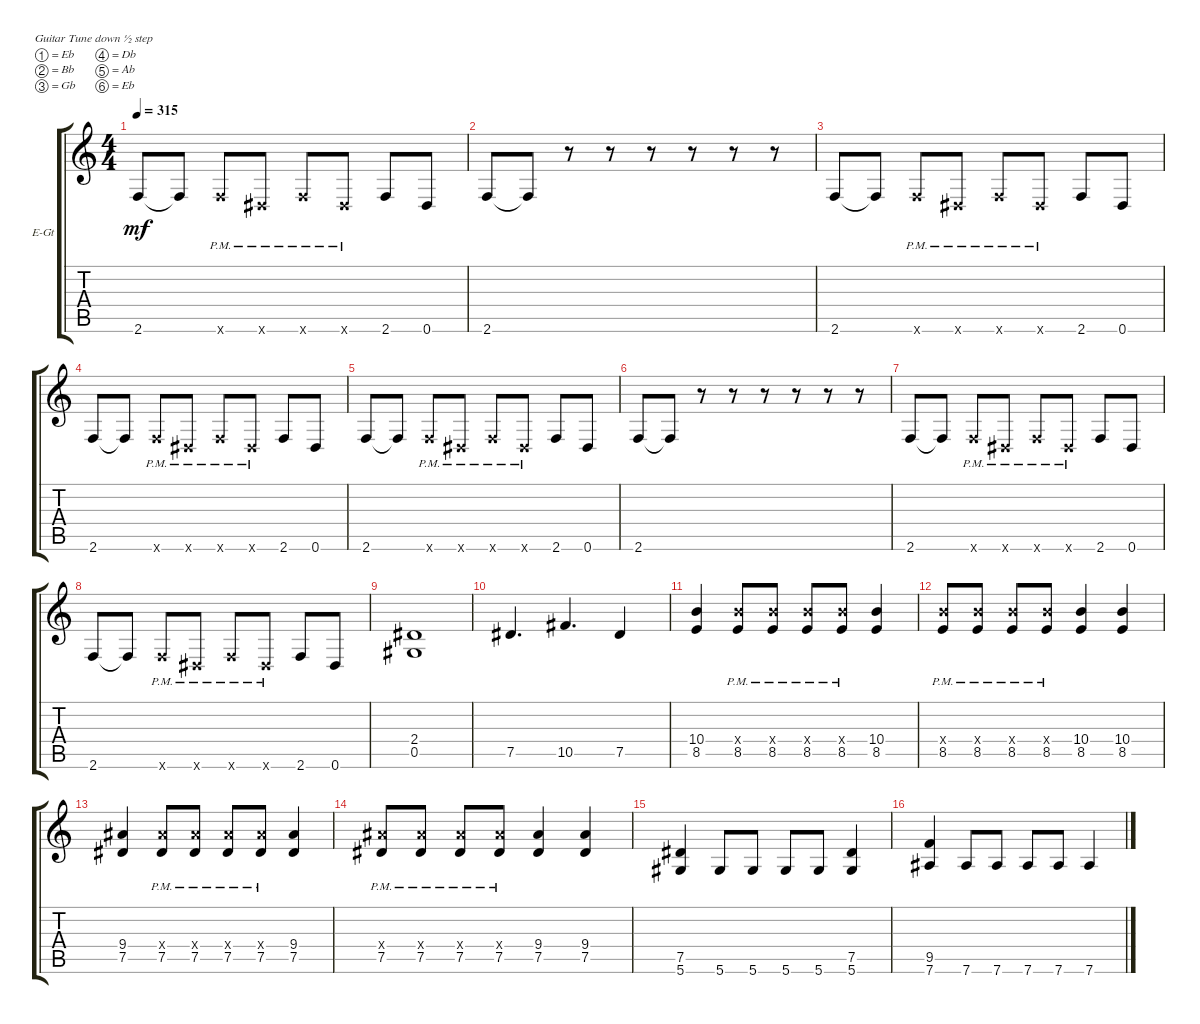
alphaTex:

\bracketExtendMode groupsimilarinstruments
\firstSystemTrackNameOrientation horizontal
\otherSystemsTrackNameOrientation horizontal
\track ("left" "E-Gt") {instrument distortionguitar}
\staff {score tabs}
\tuning (Eb4 Bb3 Gb3 Db3 Ab2 Eb2)
\ts (4 4)
\tempo 315
\clef g2
\ks c
2.6.8{dy mf} 2.6{t}.8 2.6{pm x}.8 0.6{pm x}.8 2.6{pm x}.8 0.6{pm x}.8 2.6.8 0.6.8 |
2.6.8 2.6{t}.8 r.8 r.8 r.8 r.8 r.8 r.8 |
2.6.8 2.6{t}.8 2.6{pm x}.8 0.6{pm x}.8 2.6{pm x}.8 0.6{pm x}.8 2.6.8 0.6.8 |
2.6.8 2.6{t}.8 2.6{pm x}.8 0.6{pm x}.8 2.6{pm x}.8 0.6{pm x}.8 2.6.8 0.6.8 |
2.6.8 2.6{t}.8 2.6{pm x}.8 0.6{pm x}.8 2.6{pm x}.8 0.6{pm x}.8 2.6.8 0.6.8 |
2.6.8 2.6{t}.8 r.8 r.8 r.8 r.8 r.8 r.8 |
2.6.8 2.6{t}.8 2.6{pm x}.8 0.6{pm x}.8 2.6{pm x}.8 0.6{pm x}.8 2.6.8 0.6.8 |
2.6.8 2.6{t}.8 2.6{pm x}.8 0.6{pm x}.8 2.6{pm x}.8 0.6{pm x}.8 2.6.8 0.6.8 |
(0.5 2.4).1 |
7.5.4{d} 10.5.4{d} 7.5.4 |
(8.5 10.4).4 (8.5{pm} 10.4{x}).8 (8.5{pm} 10.4{x}).8 (8.5{pm} 10.4{x}).8 (8.5{pm} 10.4{x}).8 (8.5 10.4).4 |
(8.5{pm} 10.4{x}).8 (8.5{pm} 10.4{x}).8 (8.5{pm} 10.4{x}).8 (8.5{pm} 10.4{x}).8 (8.5 10.4).4 (8.5 10.4).4 |
(7.5 9.4).4 (7.5{pm} 9.4{x}).8 (7.5{pm} 9.4{x}).8 (7.5{pm} 9.4{x}).8 (7.5{pm} 9.4{x}).8 (7.5 9.4).4 |
(7.5{pm} 9.4{x}).8 (7.5{pm} 9.4{x}).8 (7.5{pm} 9.4{x}).8 (7.5{pm} 9.4{x}).8 (7.5 9.4).4 (7.5 9.4).4 |
(5.6 7.5).4 5.6.8 5.6.8 5.6.8 5.6.8 (5.6 7.5).4 |
(7.6 9.5).4 7.6.8 7.6.8 7.6.8 7.6.8 7.6.4
